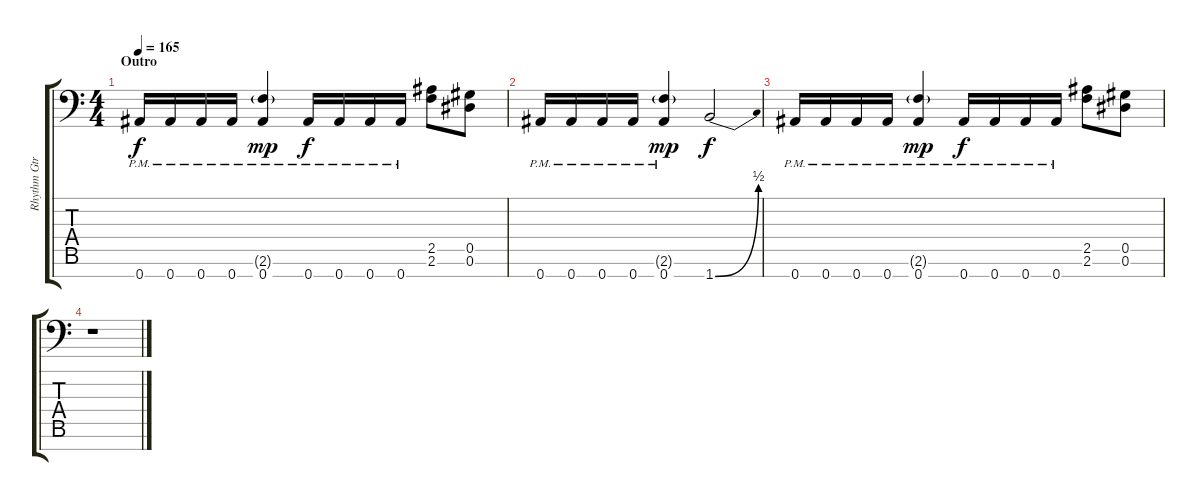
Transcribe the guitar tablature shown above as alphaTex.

\track ("Rhythm Gtr" "Rhythm Gtr") {instrument distortionguitar}
\staff {score tabs}
\tuning (Eb4 Bb3 Gb3 Db3 Ab2 Eb2 Bb1) {hide}
\ts (4 4)
\section ("" "Outro")
\tempo 165
\clef f4
\ks c
0.7{pm}.16{dy f} 0.7{pm}.16 0.7{pm}.16 0.7{pm}.16 (2.6{g pm} 0.7{pm}).4{dy mp} 0.7{pm}.16{dy f} 0.7{pm}.16 0.7{pm}.16 0.7{pm}.16 (2.5 2.6).8 (0.5 0.6).8 |
0.7{pm}.16 0.7{pm}.16 0.7{pm}.16 0.7{pm}.16 (2.6{g pm} 0.7{pm}).4{dy mp} 1.7{be (bend 0 0 60 2)}.2{dy f} |
0.7{pm}.16 0.7{pm}.16 0.7{pm}.16 0.7{pm}.16 (2.6{g pm} 0.7{pm}).4{dy mp} 0.7{pm}.16{dy f} 0.7{pm}.16 0.7{pm}.16 0.7{pm}.16 (2.5 2.6).8 (0.5 0.6).8 |
r.1
